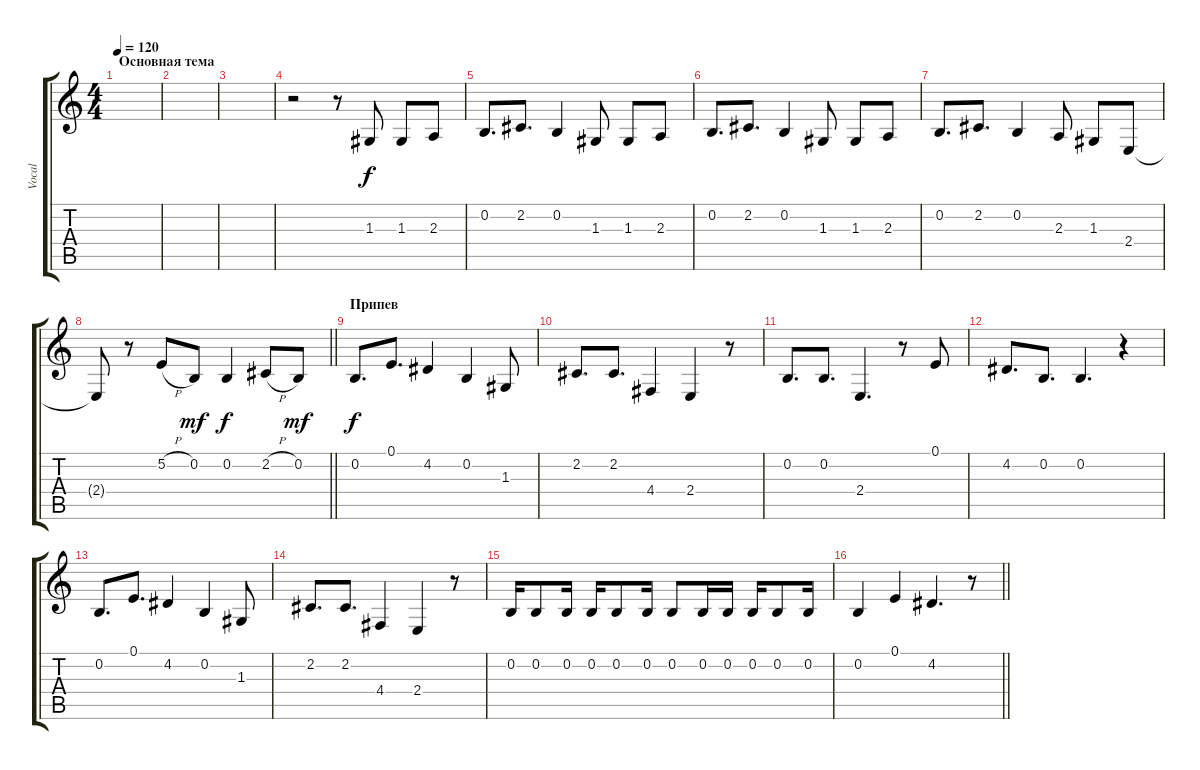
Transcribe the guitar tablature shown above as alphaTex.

\track ("Vocal" "Vocal") {instrument lead8bassandlead}
\staff {score tabs}
\tuning (E4 B3 G3 D3 A2 E2) {hide}
\ts (4 4)
\section ("" "Основная тема")
\tempo 120
\clef g2
\ks c
|
|
|
r.2 r.8 1.3.8 1.3.8 2.3.8 |
0.2.8{d} 2.2.8{d} 0.2.4 1.3.8 1.3.8 2.3.8 |
0.2.8{d} 2.2.8{d} 0.2.4 1.3.8 1.3.8 2.3.8 |
0.2.8{d} 2.2.8{d} 0.2.4 2.3.8 1.3.8 2.4.8 |
\barLineRight lightlight
2.4{t}.8 r.8 5.2{h}.8 0.2.8{dy mf} 0.2.4{dy f} 2.2{h}.8 0.2.8{dy mf} |
\section ("" "Припев")
0.2.8{d dy f} 0.1.8{d} 4.2.4 0.2.4 1.3.8 |
2.2.8{d} 2.2.8{d} 4.4.4 2.4.4 r.8 |
0.2.8{d} 0.2.8{d} 2.4.4{d} r.8 0.1.8 |
4.2.8{d} 0.2.8{d} 0.2.4{d} r.4 |
0.2.8{d} 0.1.8{d} 4.2.4 0.2.4 1.3.8 |
2.2.8{d} 2.2.8{d} 4.4.4 2.4.4 r.8 |
0.2.16 0.2.8 0.2.16 0.2.16 0.2.8 0.2.16 0.2.8 0.2.16 0.2.16 0.2.16 0.2.8 0.2.16 |
\barLineRight lightlight
0.2.4 0.1.4 4.2.4{d} r.8
